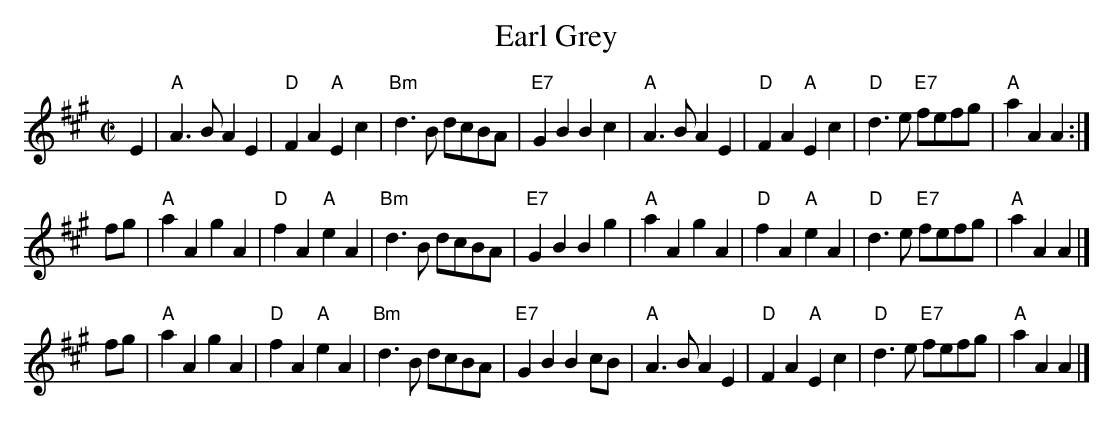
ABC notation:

X:1
T: Earl Grey
M: C|
L: 1/8
K: A
E2 \
| "A"A3B  A2E2 | "D"F2A2 "A"E2c2 | "Bm"d3B     dcBA | "E7"G2B2 B2c2 \
| "A"A3B  A2E2 | "D"F2A2 "A"E2c2 |  "D"d3e "E7"fefg | "A"a2A2  A2  :|
fg \
| "A"a2A2 g2A2 | "D"f2A2 "A"e2A2 | "Bm"d3B     dcBA | "E7"G2B2 B2g2 \
| "A"a2A2 g2A2 | "D"f2A2 "A"e2A2 |  "D"d3e "E7"fefg | "A"a2A2  A2  |]
fg \
| "A"a2A2 g2A2 | "D"f2A2 "A"e2A2 | "Bm"d3B     dcBA | "E7"G2B2 B2cB \
| "A"A3B  A2E2 | "D"F2A2 "A"E2c2 |  "D"d3e "E7"fefg | "A"a2A2  A2  |]
